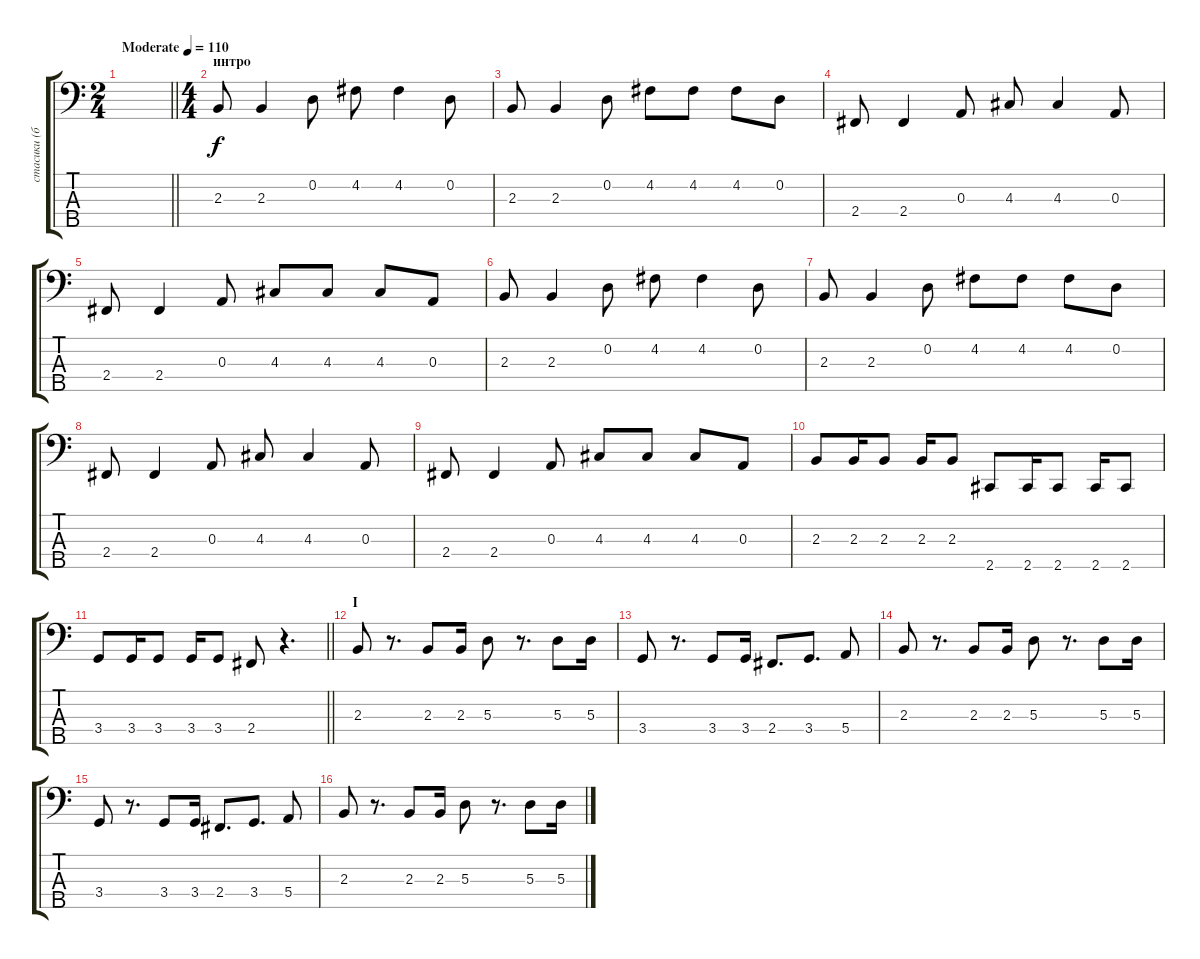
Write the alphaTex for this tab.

\track ("стасики (басы)" "стасики (б") {instrument electricbassfinger}
\staff {score tabs}
\tuning (G2 D2 A1 E1 B0) {hide}
\ts (2 4)
\tempo (110 "Moderate")
\clef f4
\barLineRight lightlight
\ks c
|
\ts (4 4)
\section ("" "интро")
2.3.8 2.3.4 0.2.8 4.2.8 4.2.4 0.2.8 |
2.3.8 2.3.4 0.2.8 4.2.8 4.2.8 4.2.8 0.2.8 |
2.4.8 2.4.4 0.3.8 4.3.8 4.3.4 0.3.8 |
2.4.8 2.4.4 0.3.8 4.3.8 4.3.8 4.3.8 0.3.8 |
2.3.8 2.3.4 0.2.8 4.2.8 4.2.4 0.2.8 |
2.3.8 2.3.4 0.2.8 4.2.8 4.2.8 4.2.8 0.2.8 |
2.4.8 2.4.4 0.3.8 4.3.8 4.3.4 0.3.8 |
2.4.8 2.4.4 0.3.8 4.3.8 4.3.8 4.3.8 0.3.8 |
2.3.8 2.3.16 2.3.8 2.3.16 2.3.8 2.5.8 2.5.16 2.5.8 2.5.16 2.5.8 |
\barLineRight lightlight
3.4.8 3.4.16 3.4.8 3.4.16 3.4.8 2.4.8 r.4{d} |
\section ("" "I")
2.3.8 r.8{d} 2.3.8 2.3.16 5.3.8 r.8{d} 5.3.8 5.3.16 |
3.4.8 r.8{d} 3.4.8 3.4.16 2.4.8{d} 3.4.8{d} 5.4.8 |
2.3.8 r.8{d} 2.3.8 2.3.16 5.3.8 r.8{d} 5.3.8 5.3.16 |
3.4.8 r.8{d} 3.4.8 3.4.16 2.4.8{d} 3.4.8{d} 5.4.8 |
2.3.8 r.8{d} 2.3.8 2.3.16 5.3.8 r.8{d} 5.3.8 5.3.16
